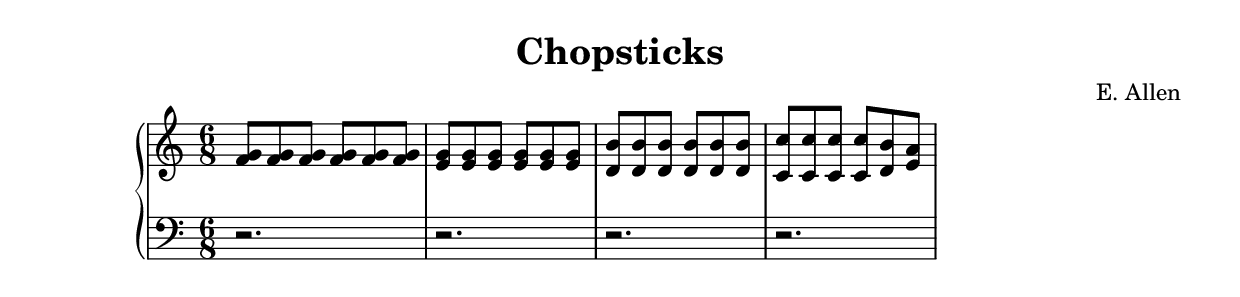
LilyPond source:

\header { 
  title = "Chopsticks"
  composer = "E. Allen"
}

\version "2.16.2"

upper = \relative c' {
  \clef treble
  \key c \major
  \time 6/8
  <f g>8 <f g> <f g> <f g> <f g> <f g> |
  <e g> <e g> <e g> <e g> <e g> <e g> |
  <d b'> <d b'> <d b'> <d b'> <d b'> <d b'>  |
  <c c'> <c c'> <c c'> <c c'> <d b'> <e a>
}

lower = \relative c {
  \clef bass
  \key c \major
  \time 6/8
  r2. r2. r2. r2.
}

\score {
  \new PianoStaff <<
     \new Staff = "upper" \upper
     \new Staff = "lower" \lower
  >>
}